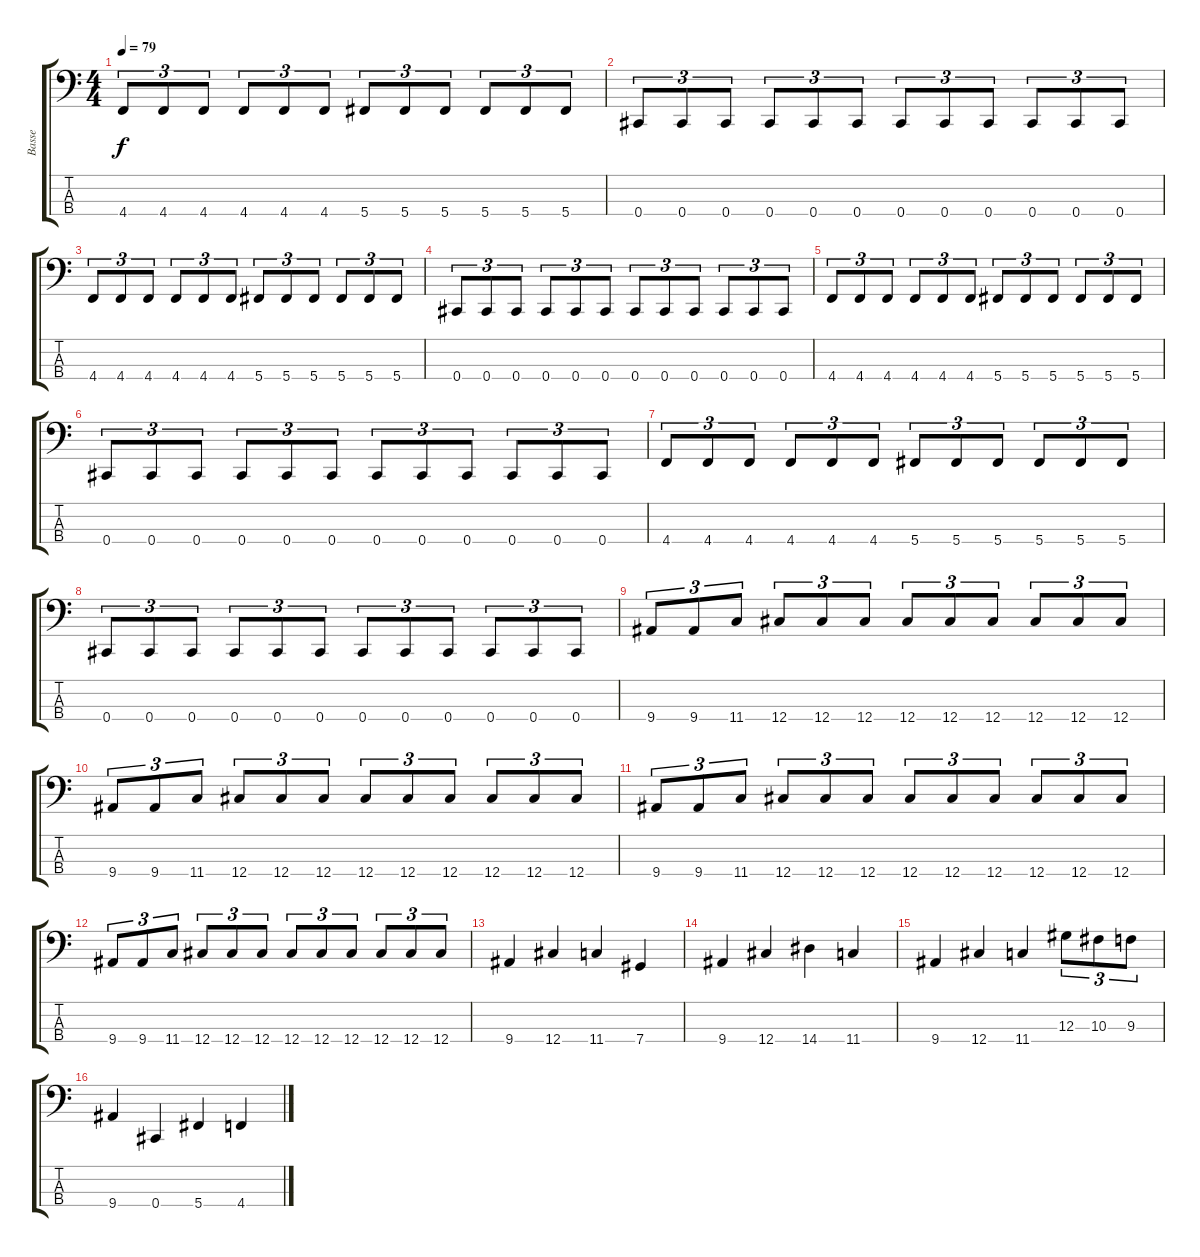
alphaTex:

\track ("Basse" "Basse") {instrument electricbassfinger}
\staff {score tabs}
\tuning (Gb2 Db2 Ab1 Db1) {hide}
\ts (4 4)
\tempo 79
\clef f4
\ks c
4.4.8{tu (3 2) dy f} 4.4.8{tu (3 2)} 4.4.8{tu (3 2)} 4.4.8{tu (3 2)} 4.4.8{tu (3 2)} 4.4.8{tu (3 2)} 5.4.8{tu (3 2)} 5.4.8{tu (3 2)} 5.4.8{tu (3 2)} 5.4.8{tu (3 2)} 5.4.8{tu (3 2)} 5.4.8{tu (3 2)} |
0.4.8{tu (3 2)} 0.4.8{tu (3 2)} 0.4.8{tu (3 2)} 0.4.8{tu (3 2)} 0.4.8{tu (3 2)} 0.4.8{tu (3 2)} 0.4.8{tu (3 2)} 0.4.8{tu (3 2)} 0.4.8{tu (3 2)} 0.4.8{tu (3 2)} 0.4.8{tu (3 2)} 0.4.8{tu (3 2)} |
4.4.8{tu (3 2)} 4.4.8{tu (3 2)} 4.4.8{tu (3 2)} 4.4.8{tu (3 2)} 4.4.8{tu (3 2)} 4.4.8{tu (3 2)} 5.4.8{tu (3 2)} 5.4.8{tu (3 2)} 5.4.8{tu (3 2)} 5.4.8{tu (3 2)} 5.4.8{tu (3 2)} 5.4.8{tu (3 2)} |
0.4.8{tu (3 2)} 0.4.8{tu (3 2)} 0.4.8{tu (3 2)} 0.4.8{tu (3 2)} 0.4.8{tu (3 2)} 0.4.8{tu (3 2)} 0.4.8{tu (3 2)} 0.4.8{tu (3 2)} 0.4.8{tu (3 2)} 0.4.8{tu (3 2)} 0.4.8{tu (3 2)} 0.4.8{tu (3 2)} |
4.4.8{tu (3 2)} 4.4.8{tu (3 2)} 4.4.8{tu (3 2)} 4.4.8{tu (3 2)} 4.4.8{tu (3 2)} 4.4.8{tu (3 2)} 5.4.8{tu (3 2)} 5.4.8{tu (3 2)} 5.4.8{tu (3 2)} 5.4.8{tu (3 2)} 5.4.8{tu (3 2)} 5.4.8{tu (3 2)} |
0.4.8{tu (3 2)} 0.4.8{tu (3 2)} 0.4.8{tu (3 2)} 0.4.8{tu (3 2)} 0.4.8{tu (3 2)} 0.4.8{tu (3 2)} 0.4.8{tu (3 2)} 0.4.8{tu (3 2)} 0.4.8{tu (3 2)} 0.4.8{tu (3 2)} 0.4.8{tu (3 2)} 0.4.8{tu (3 2)} |
4.4.8{tu (3 2)} 4.4.8{tu (3 2)} 4.4.8{tu (3 2)} 4.4.8{tu (3 2)} 4.4.8{tu (3 2)} 4.4.8{tu (3 2)} 5.4.8{tu (3 2)} 5.4.8{tu (3 2)} 5.4.8{tu (3 2)} 5.4.8{tu (3 2)} 5.4.8{tu (3 2)} 5.4.8{tu (3 2)} |
0.4.8{tu (3 2)} 0.4.8{tu (3 2)} 0.4.8{tu (3 2)} 0.4.8{tu (3 2)} 0.4.8{tu (3 2)} 0.4.8{tu (3 2)} 0.4.8{tu (3 2)} 0.4.8{tu (3 2)} 0.4.8{tu (3 2)} 0.4.8{tu (3 2)} 0.4.8{tu (3 2)} 0.4.8{tu (3 2)} |
9.4.8{tu (3 2)} 9.4.8{tu (3 2)} 11.4.8{tu (3 2)} 12.4.8{tu (3 2)} 12.4.8{tu (3 2)} 12.4.8{tu (3 2)} 12.4.8{tu (3 2)} 12.4.8{tu (3 2)} 12.4.8{tu (3 2)} 12.4.8{tu (3 2)} 12.4.8{tu (3 2)} 12.4.8{tu (3 2)} |
9.4.8{tu (3 2)} 9.4.8{tu (3 2)} 11.4.8{tu (3 2)} 12.4.8{tu (3 2)} 12.4.8{tu (3 2)} 12.4.8{tu (3 2)} 12.4.8{tu (3 2)} 12.4.8{tu (3 2)} 12.4.8{tu (3 2)} 12.4.8{tu (3 2)} 12.4.8{tu (3 2)} 12.4.8{tu (3 2)} |
9.4.8{tu (3 2)} 9.4.8{tu (3 2)} 11.4.8{tu (3 2)} 12.4.8{tu (3 2)} 12.4.8{tu (3 2)} 12.4.8{tu (3 2)} 12.4.8{tu (3 2)} 12.4.8{tu (3 2)} 12.4.8{tu (3 2)} 12.4.8{tu (3 2)} 12.4.8{tu (3 2)} 12.4.8{tu (3 2)} |
9.4.8{tu (3 2)} 9.4.8{tu (3 2)} 11.4.8{tu (3 2)} 12.4.8{tu (3 2)} 12.4.8{tu (3 2)} 12.4.8{tu (3 2)} 12.4.8{tu (3 2)} 12.4.8{tu (3 2)} 12.4.8{tu (3 2)} 12.4.8{tu (3 2)} 12.4.8{tu (3 2)} 12.4.8{tu (3 2)} |
9.4.4 12.4.4 11.4.4 7.4.4 |
9.4.4 12.4.4 14.4.4 11.4.4 |
9.4.4 12.4.4 11.4.4 12.3.8{tu (3 2)} 10.3.8{tu (3 2)} 9.3.8{tu (3 2)} |
9.4.4 0.4.4 5.4.4 4.4.4
